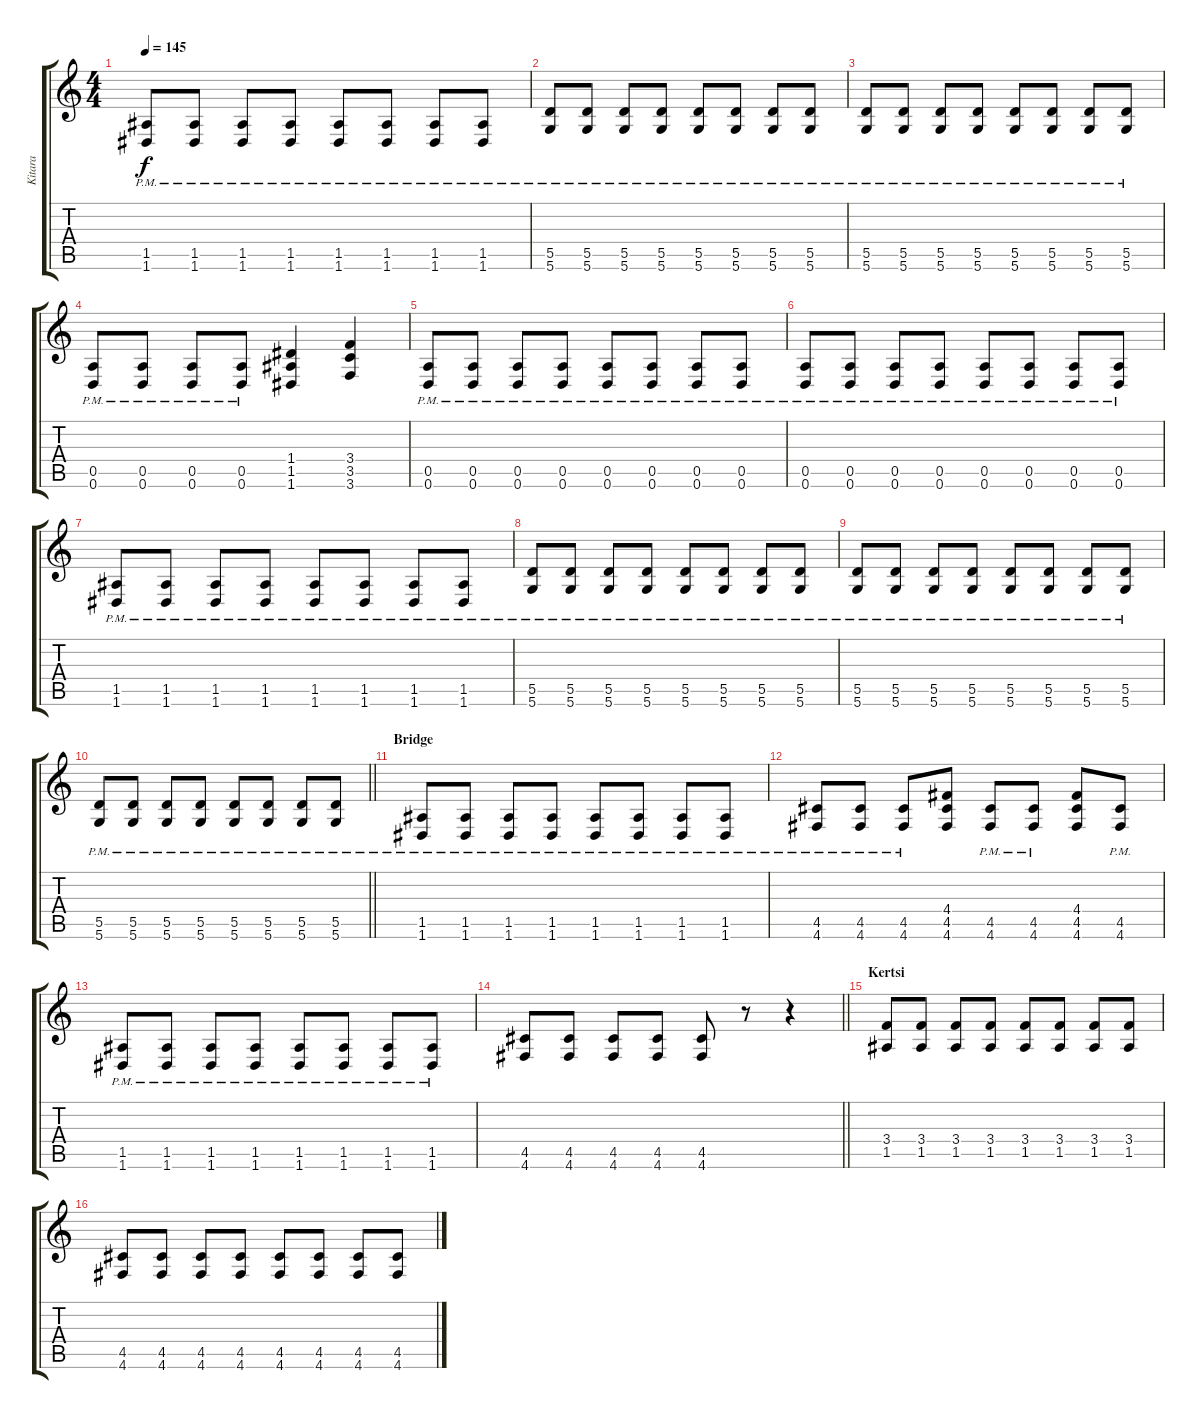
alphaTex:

\track ("Kitara" "Kitara") {instrument distortionguitar}
\staff {score tabs}
\tuning (E4 B3 G3 D3 A2 D2) {hide}
\ts (4 4)
\tempo 145
\clef g2
\ks c
(1.5{pm} 1.6{pm}).8{dy f} (1.5{pm} 1.6{pm}).8 (1.5{pm} 1.6{pm}).8 (1.5{pm} 1.6{pm}).8 (1.5{pm} 1.6{pm}).8 (1.5{pm} 1.6{pm}).8 (1.5{pm} 1.6{pm}).8 (1.5{pm} 1.6{pm}).8 |
(5.5{pm} 5.6{pm}).8 (5.5{pm} 5.6{pm}).8 (5.5{pm} 5.6{pm}).8 (5.5{pm} 5.6{pm}).8 (5.5{pm} 5.6{pm}).8 (5.5{pm} 5.6{pm}).8 (5.5{pm} 5.6{pm}).8 (5.5{pm} 5.6{pm}).8 |
(5.5{pm} 5.6{pm}).8 (5.5{pm} 5.6{pm}).8 (5.5{pm} 5.6{pm}).8 (5.5{pm} 5.6{pm}).8 (5.5{pm} 5.6{pm}).8 (5.5{pm} 5.6{pm}).8 (5.5{pm} 5.6{pm}).8 (5.5{pm} 5.6{pm}).8 |
(0.5{pm} 0.6{pm}).8 (0.5{pm} 0.6{pm}).8 (0.5{pm} 0.6{pm}).8 (0.5{pm} 0.6{pm}).8 (1.4 1.5 1.6).4 (3.4 3.5 3.6).4 |
(0.5{pm} 0.6{pm}).8 (0.5{pm} 0.6{pm}).8 (0.5{pm} 0.6{pm}).8 (0.5{pm} 0.6{pm}).8 (0.5{pm} 0.6{pm}).8 (0.5{pm} 0.6{pm}).8 (0.5{pm} 0.6{pm}).8 (0.5{pm} 0.6{pm}).8 |
(0.5{pm} 0.6{pm}).8 (0.5{pm} 0.6{pm}).8 (0.5{pm} 0.6{pm}).8 (0.5{pm} 0.6{pm}).8 (0.5{pm} 0.6{pm}).8 (0.5{pm} 0.6{pm}).8 (0.5{pm} 0.6{pm}).8 (0.5{pm} 0.6{pm}).8 |
(1.5{pm} 1.6{pm}).8 (1.5{pm} 1.6{pm}).8 (1.5{pm} 1.6{pm}).8 (1.5{pm} 1.6{pm}).8 (1.5{pm} 1.6{pm}).8 (1.5{pm} 1.6{pm}).8 (1.5{pm} 1.6{pm}).8 (1.5{pm} 1.6{pm}).8 |
(5.5{pm} 5.6{pm}).8 (5.5{pm} 5.6{pm}).8 (5.5{pm} 5.6{pm}).8 (5.5{pm} 5.6{pm}).8 (5.5{pm} 5.6{pm}).8 (5.5{pm} 5.6{pm}).8 (5.5{pm} 5.6{pm}).8 (5.5{pm} 5.6{pm}).8 |
(5.5{pm} 5.6{pm}).8 (5.5{pm} 5.6{pm}).8 (5.5{pm} 5.6{pm}).8 (5.5{pm} 5.6{pm}).8 (5.5{pm} 5.6{pm}).8 (5.5{pm} 5.6{pm}).8 (5.5{pm} 5.6{pm}).8 (5.5{pm} 5.6{pm}).8 |
\barLineRight lightlight
(5.5{pm} 5.6{pm}).8 (5.5{pm} 5.6{pm}).8 (5.5{pm} 5.6{pm}).8 (5.5{pm} 5.6{pm}).8 (5.5{pm} 5.6{pm}).8 (5.5{pm} 5.6{pm}).8 (5.5{pm} 5.6{pm}).8 (5.5{pm} 5.6{pm}).8 |
\section ("" "Bridge")
(1.5{pm} 1.6{pm}).8 (1.5{pm} 1.6{pm}).8 (1.5{pm} 1.6{pm}).8 (1.5{pm} 1.6{pm}).8 (1.5{pm} 1.6{pm}).8 (1.5{pm} 1.6{pm}).8 (1.5{pm} 1.6{pm}).8 (1.5{pm} 1.6{pm}).8 |
(4.5{pm} 4.6{pm}).8 (4.5{pm} 4.6{pm}).8 (4.5{pm} 4.6{pm}).8 (4.4 4.5 4.6).8 (4.5{pm} 4.6{pm}).8 (4.5{pm} 4.6{pm}).8 (4.4 4.5 4.6).8 (4.5{pm} 4.6{pm}).8 |
(1.5{pm} 1.6{pm}).8 (1.5{pm} 1.6{pm}).8 (1.5{pm} 1.6{pm}).8 (1.5{pm} 1.6{pm}).8 (1.5{pm} 1.6{pm}).8 (1.5{pm} 1.6{pm}).8 (1.5{pm} 1.6{pm}).8 (1.5{pm} 1.6{pm}).8 |
\barLineRight lightlight
(4.5 4.6).8 (4.5 4.6).8 (4.5 4.6).8 (4.5 4.6).8 (4.5 4.6).8 r.8 r.4 |
\section ("" "Kertsi")
(3.4 1.5).8 (3.4 1.5).8 (3.4 1.5).8 (3.4 1.5).8 (3.4 1.5).8 (3.4 1.5).8 (3.4 1.5).8 (3.4 1.5).8 |
(4.5 4.6).8 (4.5 4.6).8 (4.5 4.6).8 (4.5 4.6).8 (4.5 4.6).8 (4.5 4.6).8 (4.5 4.6).8 (4.5 4.6).8
